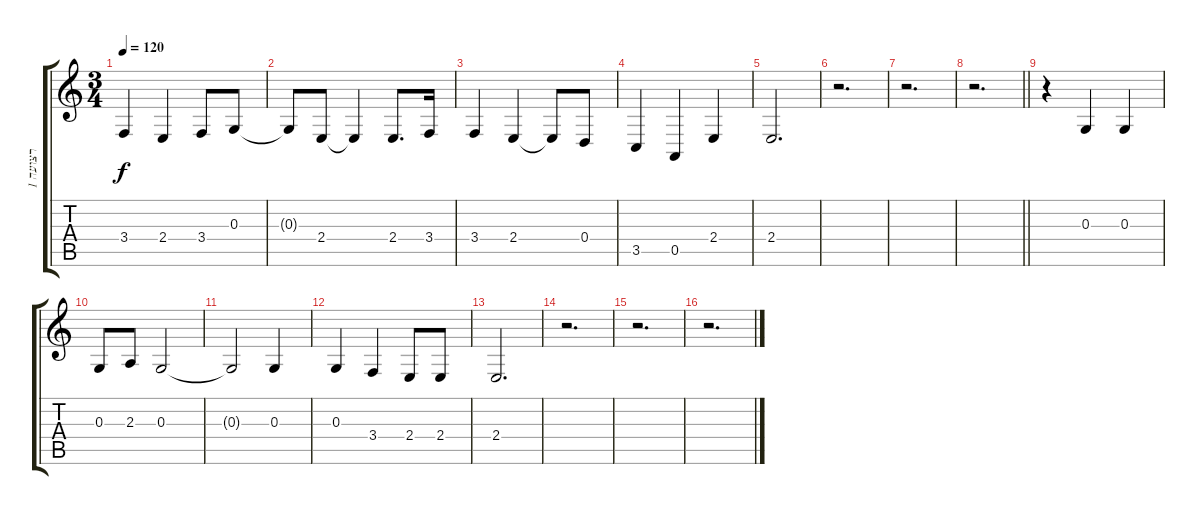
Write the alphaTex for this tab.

\track ("רצועה 1" "רצועה 1") {instrument acousticgrandpiano}
\staff {score tabs}
\tuning (E4 B3 G3 D3 A2 E2) {hide}
\ts (3 4)
\tempo 120
\clef g2
\ks c
3.4.4{dy f} 2.4.4 3.4.8 0.3.8 |
0.3{t}.8 2.4.8 2.4{t}.4 2.4.8{d} 3.4.16 |
3.4.4 2.4.4 2.4{t}.8 0.4.8 |
3.5.4 0.5.4 2.4.4 |
2.4.2{d} |
r.2{d} |
r.2{d} |
\barLineRight lightlight
r.2{d} |
r.4 0.3.4 0.3.4 |
0.3.8 2.3.8 0.3.2 |
0.3{t}.2 0.3.4 |
0.3.4 3.4.4 2.4.8 2.4.8 |
2.4.2{d} |
r.2{d} |
r.2{d} |
r.2{d}
